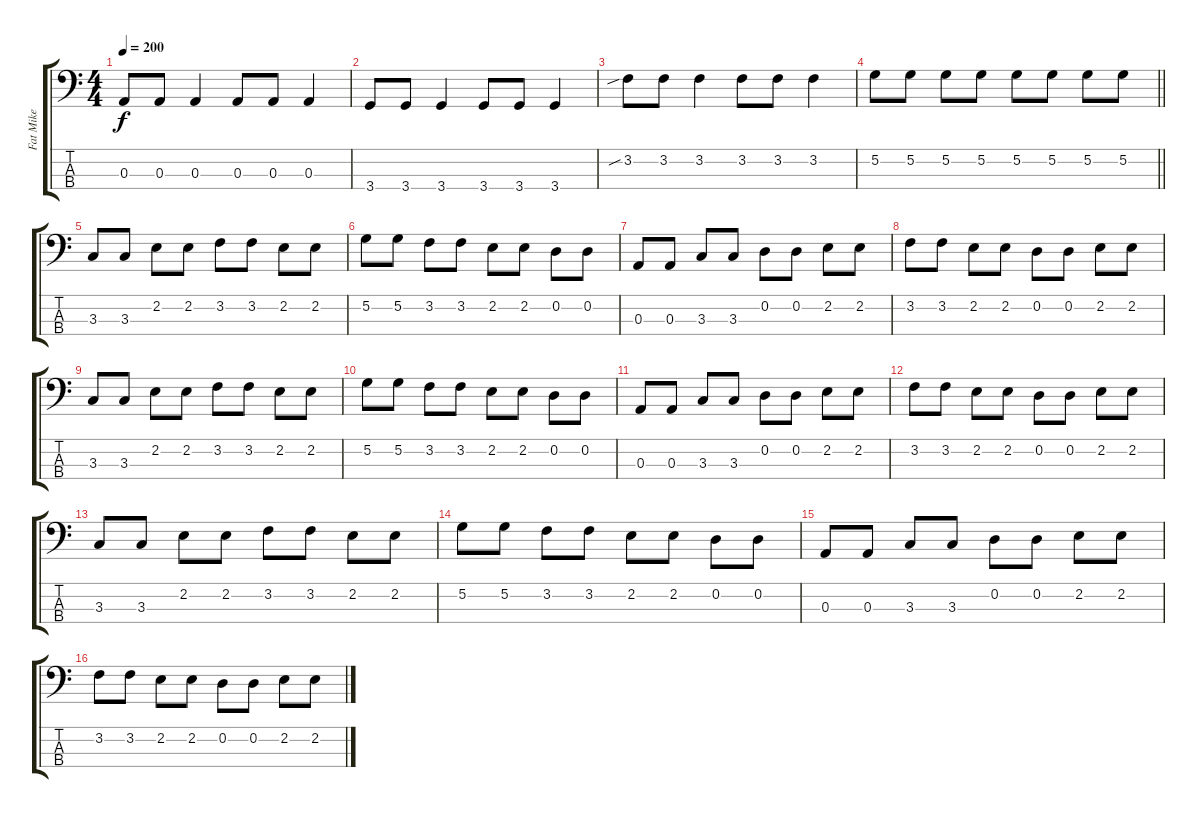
\track ("Fat Mike" "Fat Mike") {instrument electricbasspick}
\staff {score tabs}
\tuning (G2 D2 A1 E1) {hide}
\ts (4 4)
\tempo 200
\clef f4
\ks c
0.3.8{dy f} 0.3.8 0.3.4 0.3.8 0.3.8 0.3.4 |
3.4.8 3.4.8 3.4.4 3.4.8 3.4.8 3.4.4 |
3.2{sib}.8 3.2.8 3.2.4 3.2.8 3.2.8 3.2.4 |
\barLineRight lightlight
5.2.8 5.2.8 5.2.8 5.2.8 5.2.8 5.2.8 5.2.8 5.2.8 |
\section ("" "")
3.3.8 3.3.8 2.2.8 2.2.8 3.2.8 3.2.8 2.2.8 2.2.8 |
5.2.8 5.2.8 3.2.8 3.2.8 2.2.8 2.2.8 0.2.8 0.2.8 |
0.3.8 0.3.8 3.3.8 3.3.8 0.2.8 0.2.8 2.2.8 2.2.8 |
3.2.8 3.2.8 2.2.8 2.2.8 0.2.8 0.2.8 2.2.8 2.2.8 |
3.3.8 3.3.8 2.2.8 2.2.8 3.2.8 3.2.8 2.2.8 2.2.8 |
5.2.8 5.2.8 3.2.8 3.2.8 2.2.8 2.2.8 0.2.8 0.2.8 |
0.3.8 0.3.8 3.3.8 3.3.8 0.2.8 0.2.8 2.2.8 2.2.8 |
3.2.8 3.2.8 2.2.8 2.2.8 0.2.8 0.2.8 2.2.8 2.2.8 |
3.3.8 3.3.8 2.2.8 2.2.8 3.2.8 3.2.8 2.2.8 2.2.8 |
5.2.8 5.2.8 3.2.8 3.2.8 2.2.8 2.2.8 0.2.8 0.2.8 |
0.3.8 0.3.8 3.3.8 3.3.8 0.2.8 0.2.8 2.2.8 2.2.8 |
3.2.8 3.2.8 2.2.8 2.2.8 0.2.8 0.2.8 2.2.8 2.2.8
